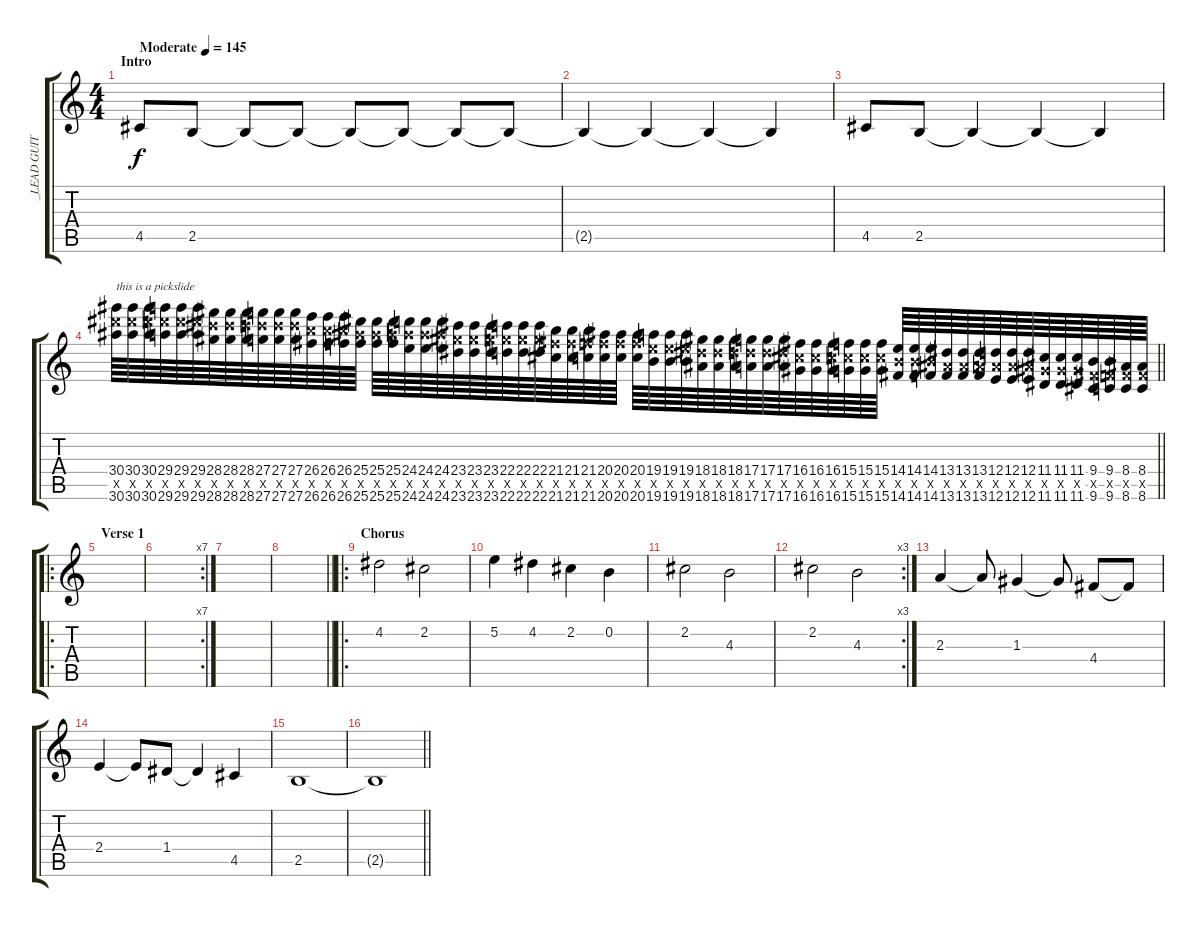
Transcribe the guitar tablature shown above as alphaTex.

\track ("_LEAD GUITAR_" "_LEAD GUIT") {instrument distortionguitar}
\staff {score tabs}
\tuning (E4 B3 G3 D3 A2 E2) {hide}
\ts (4 4)
\section ("" "Intro")
\tempo (145 "Moderate")
\clef g2
\ks c
4.5.8{dy f instrument distortionguitar} 2.5.8 2.5{t}.8 2.5{t}.8 2.5{t}.8 2.5{t}.8 2.5{t}.8 2.5{t}.8 |
2.5{t}.4 2.5{t}.4 2.5{t}.4 2.5{t}.4 |
4.5.8 2.5.8 2.5{t}.4 2.5{t}.4 2.5{t}.4 |
\barLineRight lightlight
(30.4 30.5{x} 30.6).64{txt "this is a pickslide"} (30.4 30.5{x} 30.6).64 (30.4 30.5{x} 30.6).64 (29.4 29.5{x} 29.6).64 (29.4 29.5{x} 29.6).64 (29.4 29.5{x} 29.6).64 (28.4 28.5{x} 28.6).64 (28.4 28.5{x} 28.6).64 (28.4 28.5{x} 28.6).64 (27.4 27.5{x} 27.6).64 (27.4 27.5{x} 27.6).64 (27.4 27.5{x} 27.6).64 (26.4 26.5{x} 26.6).64 (26.4 26.5{x} 26.6).64 (26.4 26.5{x} 26.6).64 (25.4 25.5{x} 25.6).64 (25.4 25.5{x} 25.6).64 (25.4 25.5{x} 25.6).64 (24.4 24.5{x} 24.6).64 (24.4 24.5{x} 24.6).64 (24.4 24.5{x} 24.6).64 (23.4 23.5{x} 23.6).64 (23.4 23.5{x} 23.6).64 (23.4 23.5{x} 23.6).64 (22.4 22.5{x} 22.6).64 (22.4 22.5{x} 22.6).64 (22.4 22.5{x} 22.6).64 (21.4 21.5{x} 21.6).64 (21.4 21.5{x} 21.6).64 (21.4 21.5{x} 21.6).64 (20.4 20.5{x} 20.6).64 (20.4 20.5{x} 20.6).64 (20.4 20.5{x} 20.6).64 (19.4 19.5{x} 19.6).64 (19.4 19.5{x} 19.6).64 (19.4 19.5{x} 19.6).64 (18.4 18.5{x} 18.6).64 (18.4 18.5{x} 18.6).64 (18.4 18.5{x} 18.6).64 (17.4 17.5{x} 17.6).64 (17.4 17.5{x} 17.6).64 (17.4 17.5{x} 17.6).64 (16.4 16.5{x} 16.6).64 (16.4 16.5{x} 16.6).64 (16.4 16.5{x} 16.6).64 (15.4 15.5{x} 15.6).64 (15.4 15.5{x} 15.6).64 (15.4 15.5{x} 15.6).64 (14.4 14.5{x} 14.6).64 (14.4 14.5{x} 14.6).64 (14.4 14.5{x} 14.6).64 (13.4 13.5{x} 13.6).64 (13.4 13.5{x} 13.6).64 (13.4 13.5{x} 13.6).64 (12.4 12.5{x} 12.6).64 (12.4 12.5{x} 12.6).64 (12.4 12.5{x} 12.6).64 (11.4 11.5{x} 11.6).64 (11.4 11.5{x} 11.6).64 (11.4 11.5{x} 11.6).64 (9.4 9.5{x} 9.6).64 (9.4 9.5{x} 9.6).64 (8.4 8.5{x} 8.6).64 (8.4 8.5{x} 8.6).64 |
\ro
\section ("" "Verse 1")
|
\rc 7
|
|
\barLineRight lightlight
|
\ro
\section ("" "Chorus")
4.2.2{instrument lead2sawtooth} 2.2.2 |
5.2.4 4.2.4 2.2.4 0.2.4 |
2.2.2 4.3.2 |
\rc 3
2.2.2 4.3.2 |
2.3.4 2.3{t}.8 1.3.4 1.3{t}.8 4.4.8 4.4{t}.8 |
2.4.4 2.4{t}.8 1.4.8 1.4{t}.4 4.5.4 |
2.5.1 |
\barLineRight lightlight
2.5{t}.1
